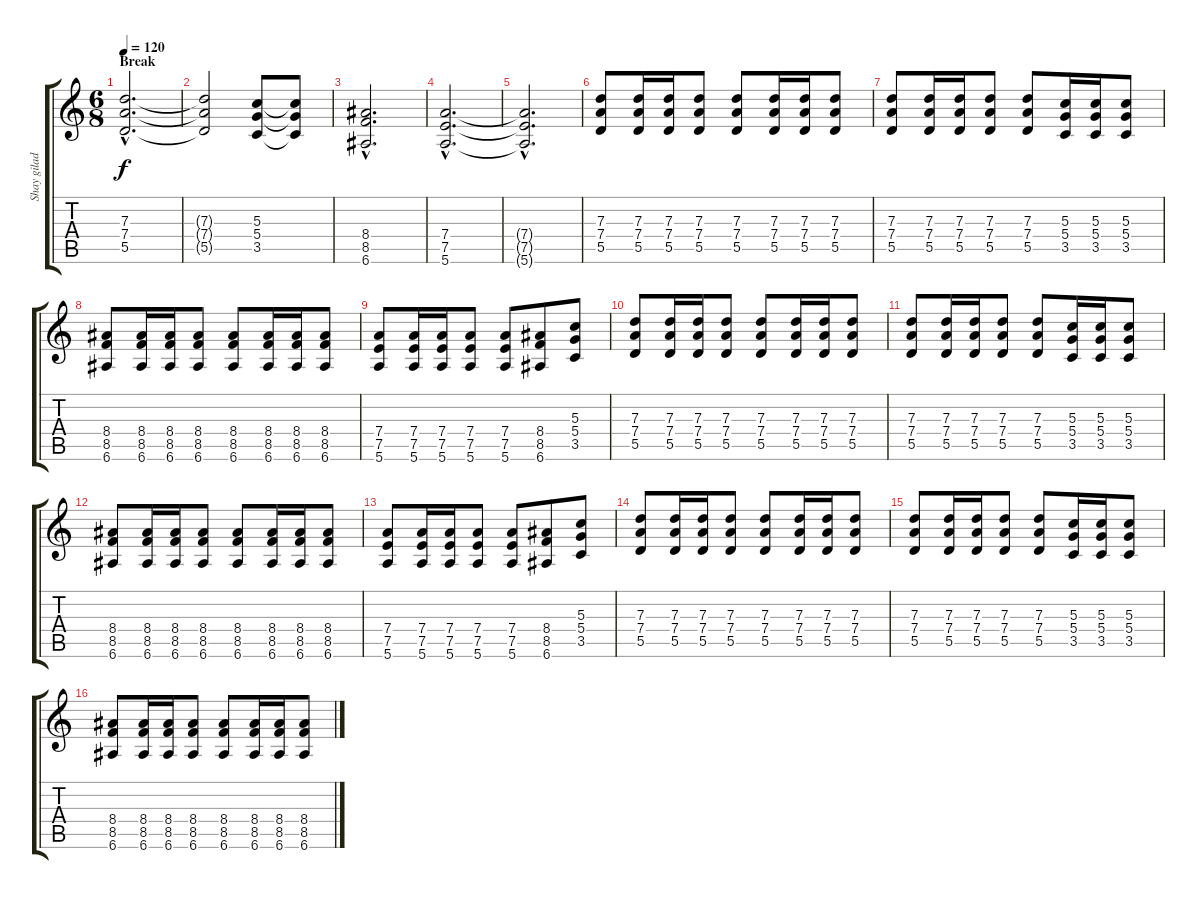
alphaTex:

\track ("Shay giladi" "Shay gilad") {instrument distortionguitar}
\staff {score tabs}
\tuning (E4 B3 G3 D3 A2 E2) {hide}
\ts (6 8)
\section ("" "Break")
\tempo 120
\clef g2
\ks c
(7.3{hac} 7.4{hac} 5.5{hac}).2{d dy f} |
(7.3{t} 7.4{t} 5.5{t}).2 (5.3 5.4 3.5).8 (5.3{t} 5.4{t} 3.5{t}).8 |
(8.4{hac} 8.5{hac} 6.6{hac}).2{d} |
(7.4{hac} 7.5{hac} 5.6{hac}).2{d} |
(7.4{hac t} 7.5{hac t} 5.6{hac t}).2{d} |
(7.3 7.4 5.5).8 (7.3 7.4 5.5).16 (7.3 7.4 5.5).16 (7.3 7.4 5.5).8 (7.3 7.4 5.5).8 (7.3 7.4 5.5).16 (7.3 7.4 5.5).16 (7.3 7.4 5.5).8 |
(7.3 7.4 5.5).8 (7.3 7.4 5.5).16 (7.3 7.4 5.5).16 (7.3 7.4 5.5).8 (7.3 7.4 5.5).8 (5.3 5.4 3.5).16 (5.3 5.4 3.5).16 (5.3 5.4 3.5).8 |
(8.4 8.5 6.6).8 (8.4 8.5 6.6).16 (8.4 8.5 6.6).16 (8.4 8.5 6.6).8 (8.4 8.5 6.6).8 (8.4 8.5 6.6).16 (8.4 8.5 6.6).16 (8.4 8.5 6.6).8 |
(7.4 7.5 5.6).8 (7.4 7.5 5.6).16 (7.4 7.5 5.6).16 (7.4 7.5 5.6).8 (7.4 7.5 5.6).8 (8.4 8.5 6.6).8 (5.3 5.4 3.5).8 |
(7.3 7.4 5.5).8 (7.3 7.4 5.5).16 (7.3 7.4 5.5).16 (7.3 7.4 5.5).8 (7.3 7.4 5.5).8 (7.3 7.4 5.5).16 (7.3 7.4 5.5).16 (7.3 7.4 5.5).8 |
(7.3 7.4 5.5).8 (7.3 7.4 5.5).16 (7.3 7.4 5.5).16 (7.3 7.4 5.5).8 (7.3 7.4 5.5).8 (5.3 5.4 3.5).16 (5.3 5.4 3.5).16 (5.3 5.4 3.5).8 |
(8.4 8.5 6.6).8 (8.4 8.5 6.6).16 (8.4 8.5 6.6).16 (8.4 8.5 6.6).8 (8.4 8.5 6.6).8 (8.4 8.5 6.6).16 (8.4 8.5 6.6).16 (8.4 8.5 6.6).8 |
(7.4 7.5 5.6).8 (7.4 7.5 5.6).16 (7.4 7.5 5.6).16 (7.4 7.5 5.6).8 (7.4 7.5 5.6).8 (8.4 8.5 6.6).8 (5.3 5.4 3.5).8 |
(7.3 7.4 5.5).8 (7.3 7.4 5.5).16 (7.3 7.4 5.5).16 (7.3 7.4 5.5).8 (7.3 7.4 5.5).8 (7.3 7.4 5.5).16 (7.3 7.4 5.5).16 (7.3 7.4 5.5).8 |
(7.3 7.4 5.5).8 (7.3 7.4 5.5).16 (7.3 7.4 5.5).16 (7.3 7.4 5.5).8 (7.3 7.4 5.5).8 (5.3 5.4 3.5).16 (5.3 5.4 3.5).16 (5.3 5.4 3.5).8 |
(8.4 8.5 6.6).8 (8.4 8.5 6.6).16 (8.4 8.5 6.6).16 (8.4 8.5 6.6).8 (8.4 8.5 6.6).8 (8.4 8.5 6.6).16 (8.4 8.5 6.6).16 (8.4 8.5 6.6).8
